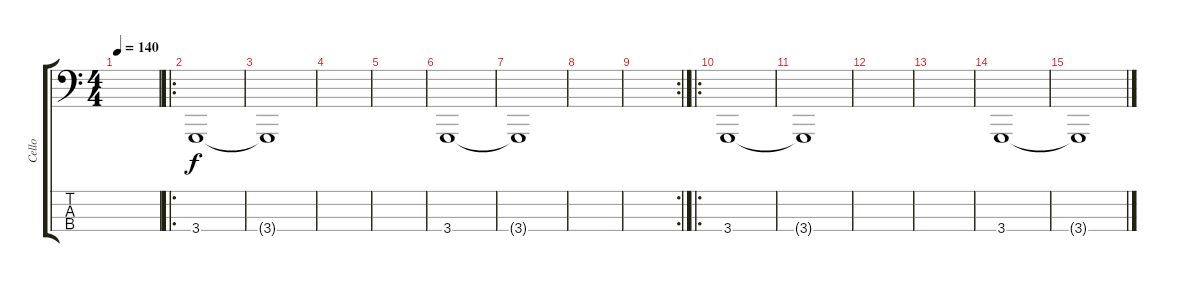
\track ("Cello" "Cello") {instrument cello}
\staff {score tabs}
\tuning (G2 D2 A1 E1) {hide}
\ts (4 4)
\tempo 140
\clef f4
\ks c
|
\ro
3.4.1 |
3.4{t}.1 |
|
|
3.4.1 |
3.4{t}.1 |
|
\rc 2
|
\ro
3.4.1 |
3.4{t}.1 |
|
|
3.4.1 |
3.4{t}.1
